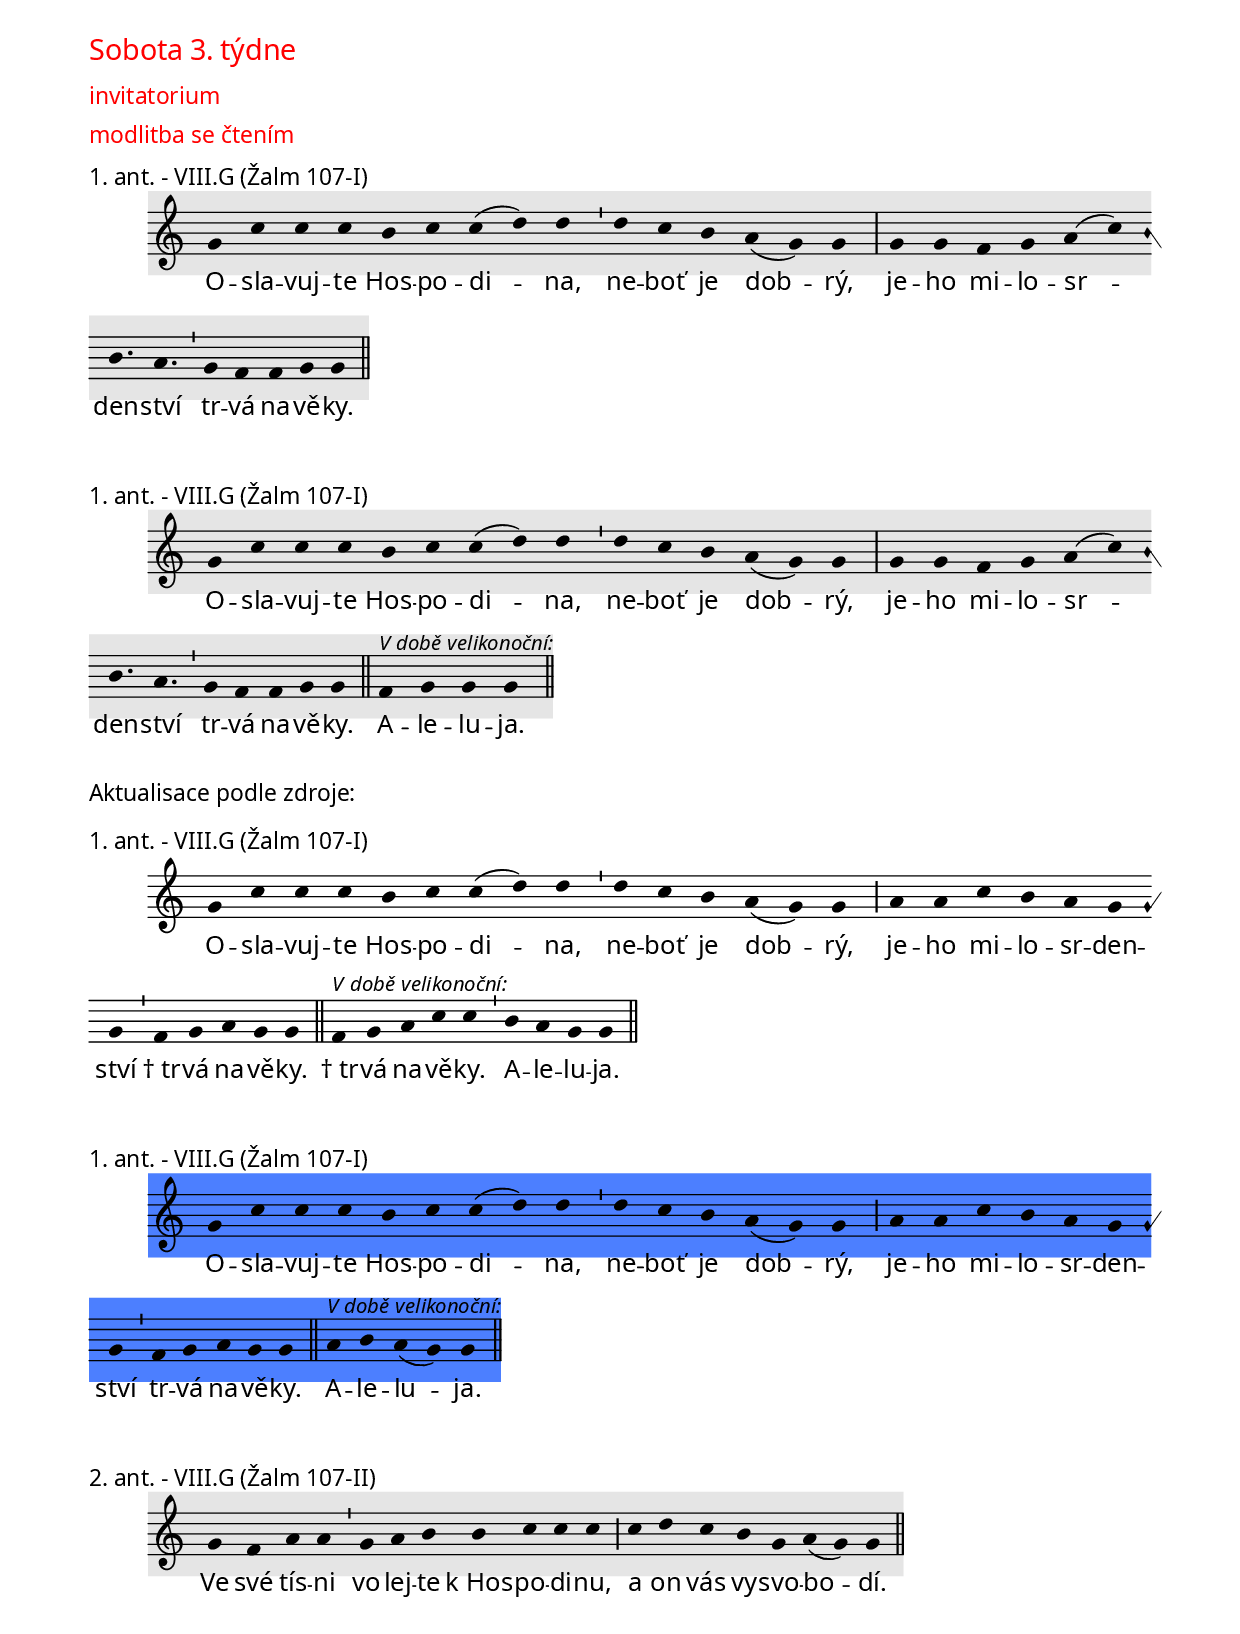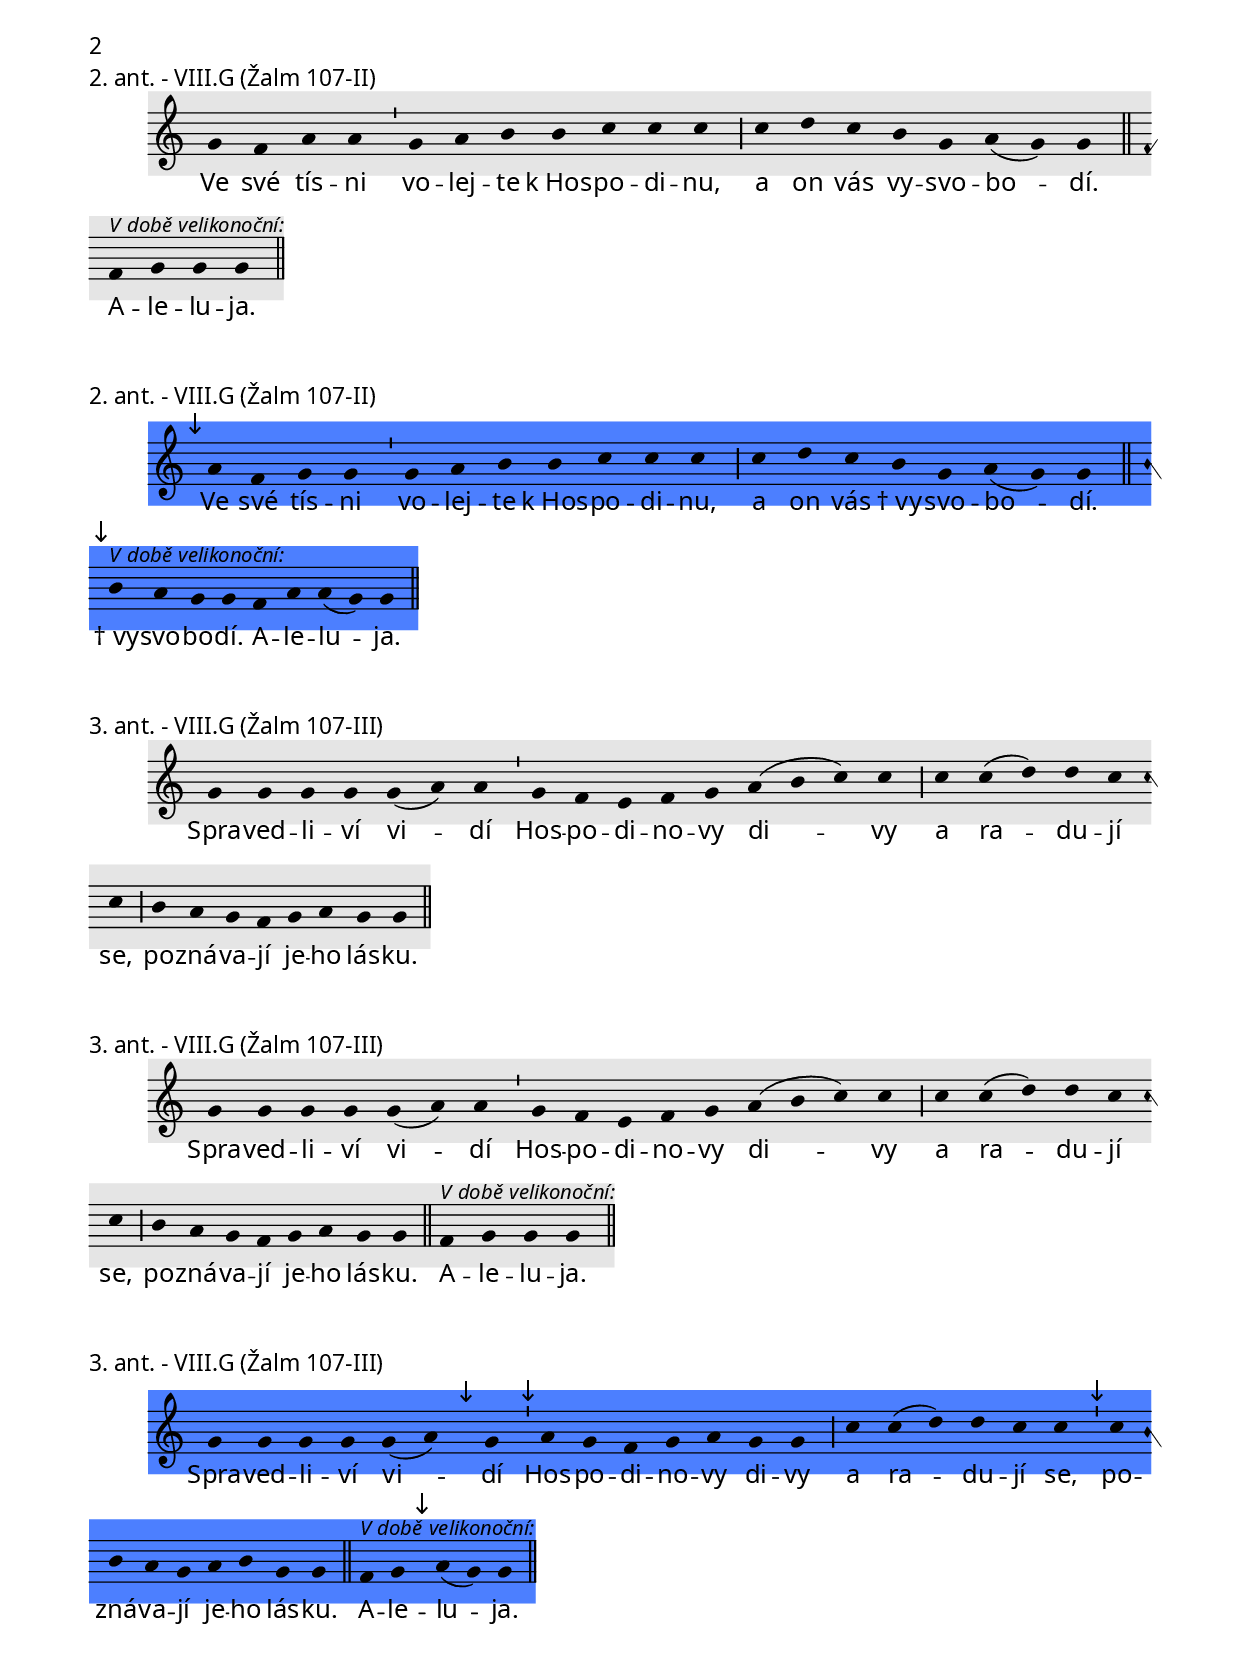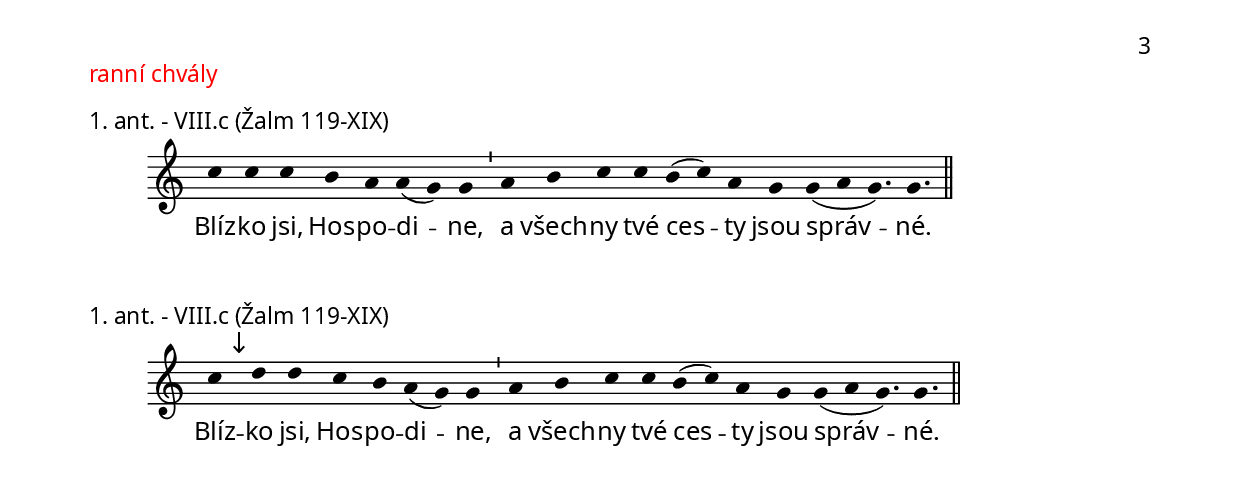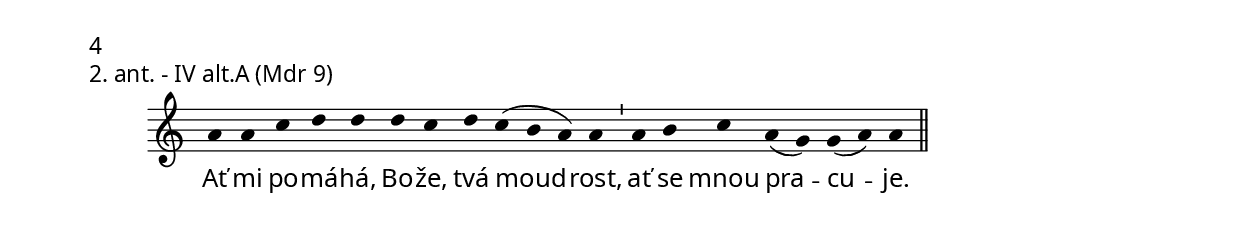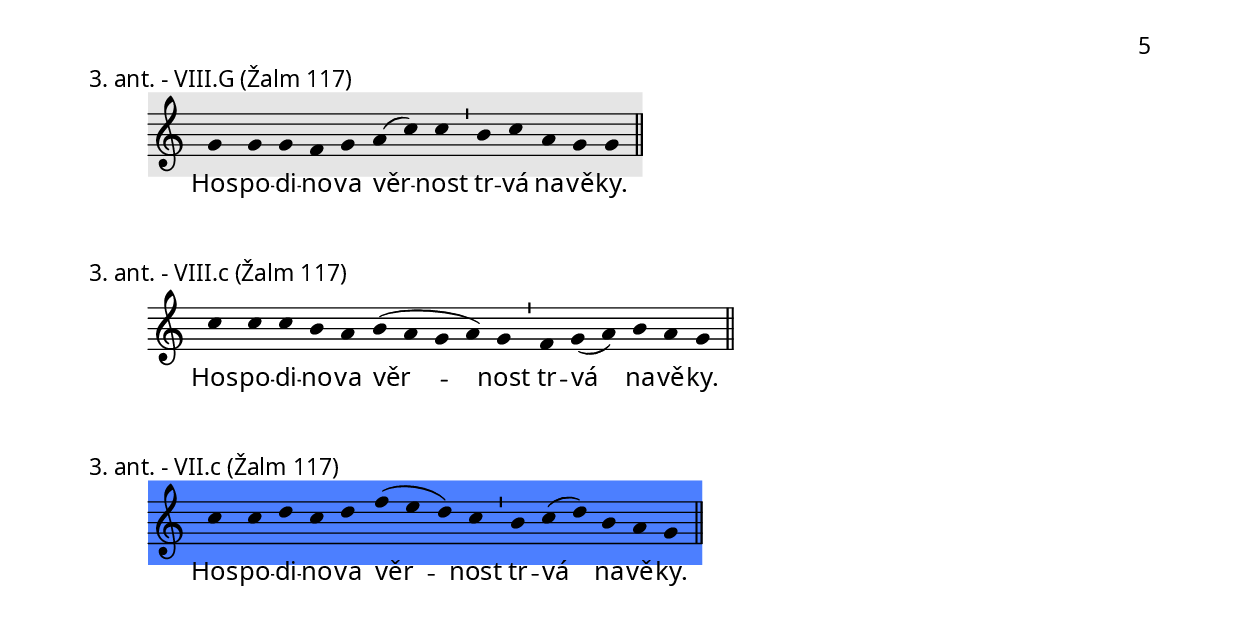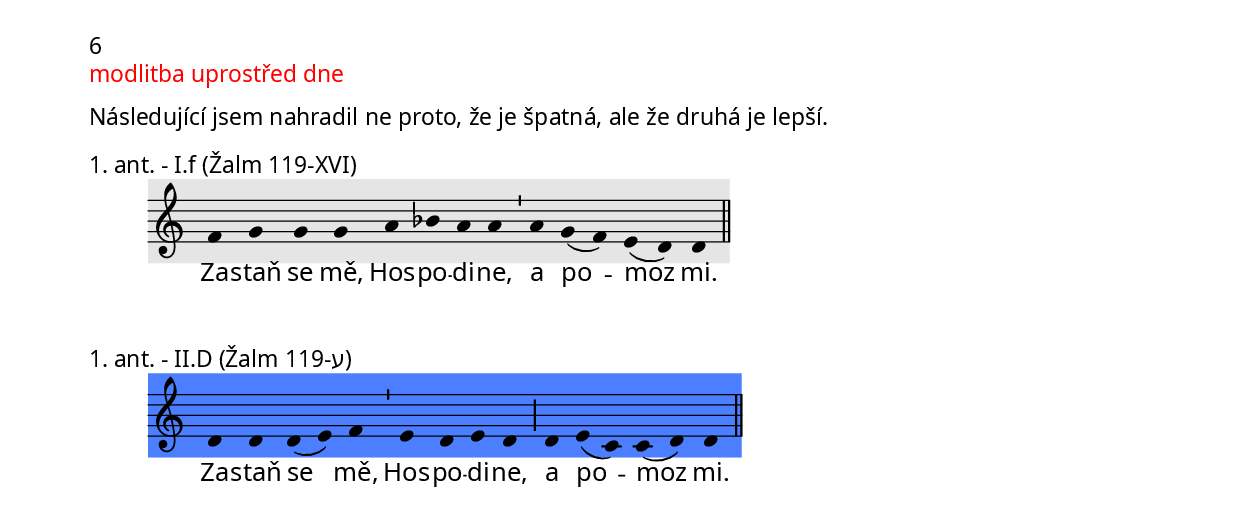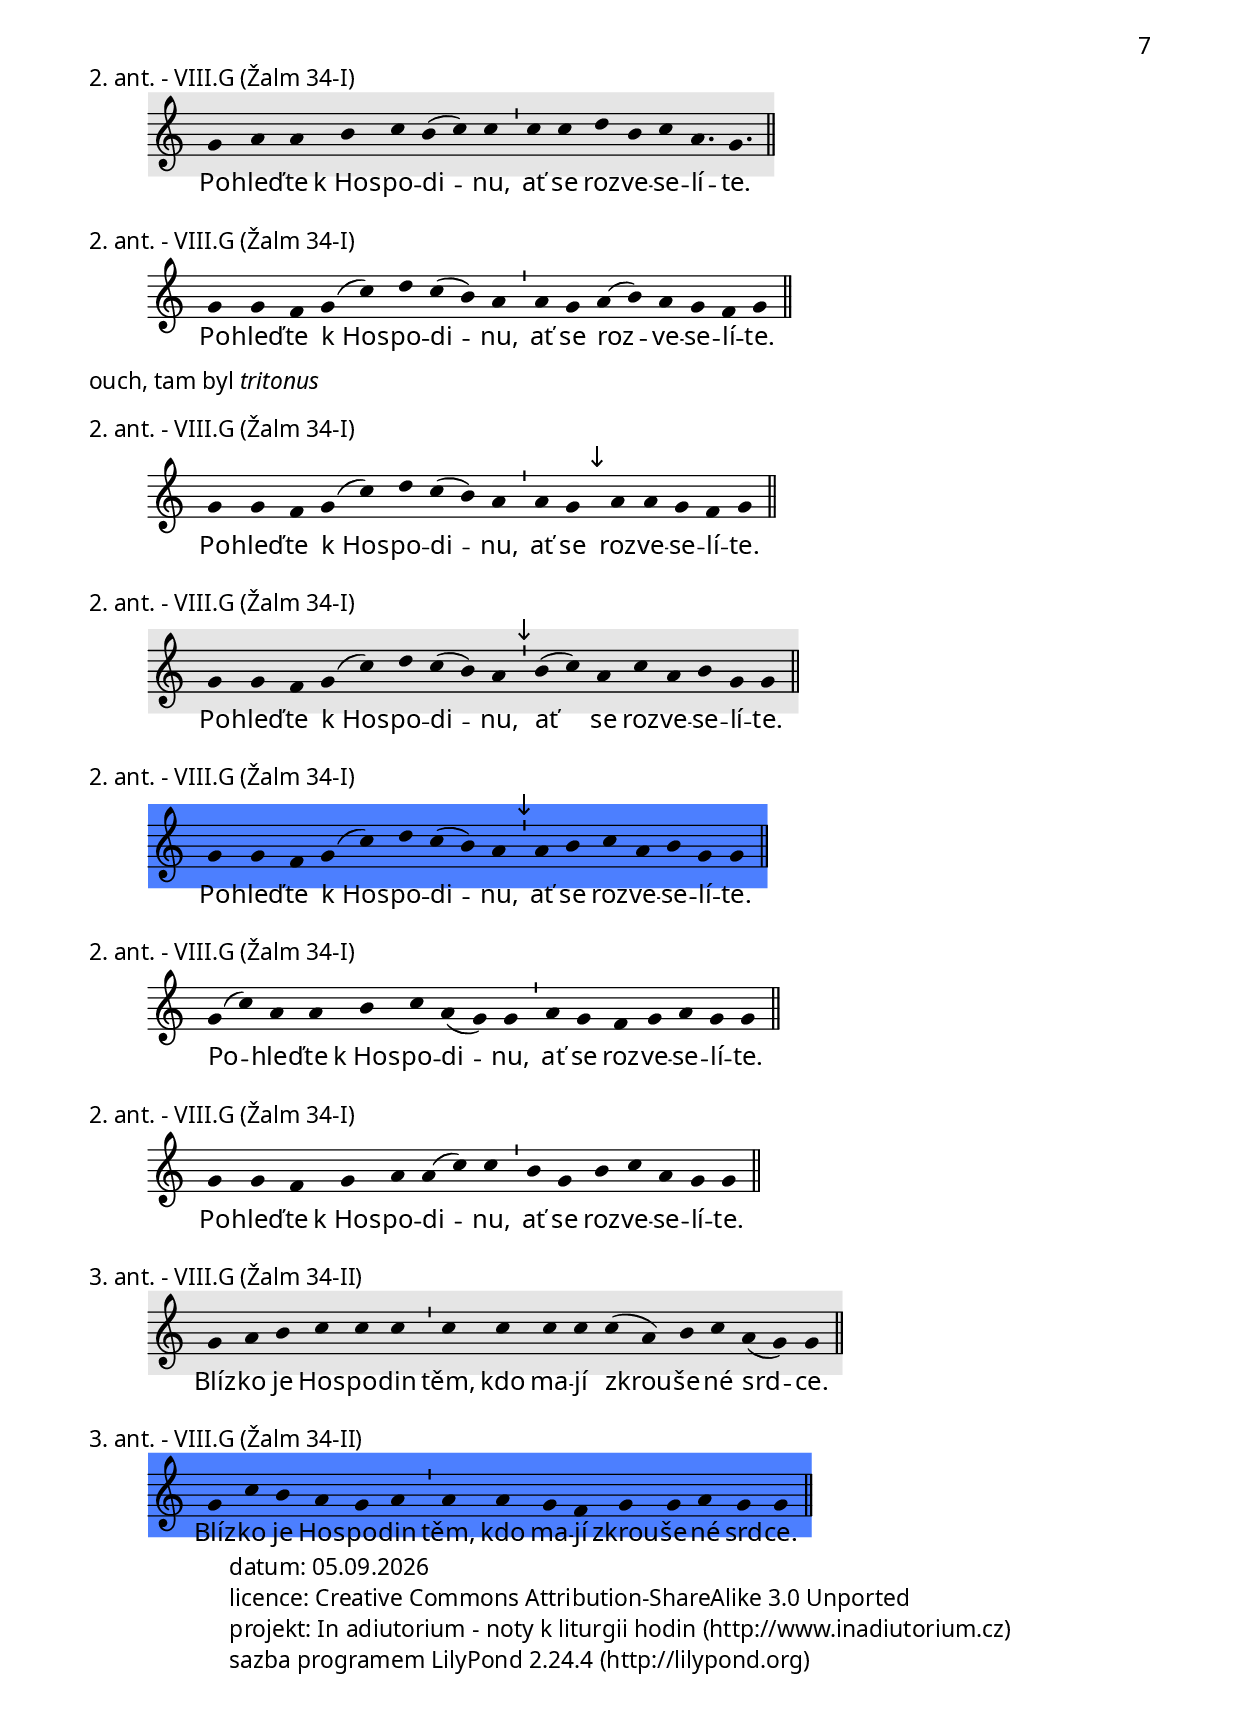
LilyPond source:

\include "../spolecne.ly"

\markup {\nadpisDen {Sobota 3. týdne}}

\markup {\nadpisHodinka {"invitatorium"}}

% \score { \tIsobotaInvitatorium }

\markup {\nadpisHodinka {"modlitba se čtením"}}

\score {
  \relative c'' {
    \zvyraznovacSedy
    \choralniRezim
    g4 c c c b c c( d) d \barMin d c b a( g) g \barMax
    g g f g a( c) b4. a \barMin g4 f f g g \barFinalis
  }
  \addlyrics {
    O -- sla -- vuj -- te Hos -- po -- di -- na,
    ne -- boť je dob -- rý,
    je -- ho mi -- lo -- sr -- den -- ství
    tr -- vá na -- vě -- ky.
  }
  \header {
    quid = "1. ant."
    modus = "VIII"
    differentia = "G"
    psalmus = "Žalm 107-I"
    id = ""
    fons = "žaltář, po 4.t., nešp., 1. ant."
    piece = \markup {\sestavTitulek}
  }
}

\score {
  \relative c'' {
    \zvyraznovacSedy
    \choralniRezim
    g4 c c c b c c( d) d \barMin d c b a( g) g \barMax
    g g f g a( c) b4. a \barMin g4 f f g g \barFinalis

    f^\rubrVelikAleluja g g g \barFinalis
  }
  \addlyrics {
    O -- sla -- vuj -- te Hos -- po -- di -- na,
    ne -- boť je dob -- rý,
    je -- ho mi -- lo -- sr -- den -- ství
    tr -- vá na -- vě -- ky.

    A -- le -- lu -- ja.
  }
  \header {
    quid = "1. ant."
    modus = "VIII"
    differentia = "G"
    psalmus = "Žalm 107-I"
    placet = "aktualisovat ze zdroje!"
    id = "mc-ant1"
    fons = "žaltář, po 4.t., nešp., 1. ant."
    fial = "antifony/tyden4_2pondeli.ly#ne-ant1?+aleluja"
    piece = \markup {\sestavTitulek}
  }
}

\markup{Aktualisace podle zdroje:}

\score {
  \relative c'' {
    \choralniRezim
    g4 c c c b c c( d) d \barMin
    d c b a( g) g \barMaior
    a a c b a g g \barMin
    f g a g g \barFinalis

    f^\rubrVelikAleluja g a c c \barMin
    b a g g \barFinalis
  }
  \addlyrics {
    O -- sla -- vuj -- te Hos -- po -- di -- na,
    ne -- boť je dob -- rý,
    je -- ho mi -- lo -- sr -- den -- ství
    \markup{\Dagger tr} -- vá na -- vě -- ky.

    \markup{\Dagger tr} -- vá na -- vě -- ky.
    A -- le -- lu -- ja.
  }
  \header {
    quid = "1. ant."
    modus = "VIII"
    differentia = "G"
    psalmus = "Žalm 107-I"
    id = "mc-ant1"
    fons = "žaltář, po 4.t., nešp., 1. ant."
    fial = "antifony/tyden4_2pondeli.ly#ne-ant1?+aleluja"
    piece = \markup {\sestavTitulek}
  }
}

\score {
  \relative c'' {
    \zvyraznovacModry
    \choralniRezim
    g4 c c c b c c( d) d \barMin
    d c b a( g) g \barMaior
    a a c b a g g \barMin
    f g a g g \barFinalis

    a^\rubrVelikAleluja b a( g) g \barFinalis
  }
  \addlyrics {
    O -- sla -- vuj -- te Hos -- po -- di -- na,
    ne -- boť je dob -- rý,
    je -- ho mi -- lo -- sr -- den -- ství
    tr -- vá na -- vě -- ky.

    A -- le -- lu -- ja.
  }
  \header {
    quid = "1. ant."
    modus = "VIII"
    differentia = "G"
    psalmus = "Žalm 107-I"
    id = "mc-ant1"
    fons = "žaltář, po 4.t., nešp., 1. ant."
    fial = "antifony/tyden4_2pondeli.ly#ne-ant1?+aleluja"
    piece = \markup {\sestavTitulek}
  }
}

\score {
  \relative c'' {
    \zvyraznovacSedy
    \choralniRezim
    g4 f a a \barMin g a b b c c c \barMaior
    c d c b g a( g) g \barFinalis
  }
  \addlyrics {
    Ve své tís -- ni vo -- lej -- te k_Hos -- po -- di -- nu,
    a on vás vy -- svo -- bo -- dí.
  }
  \header {
    quid = "2. ant."
    modus = "VIII"
    differentia = "G"
    psalmus = "Žalm 107-II"
    id = ""
    piece = \markup {\sestavTitulek}
  }
}

\score {
  \relative c'' {
    \zvyraznovacSedy
    \choralniRezim
    g4 f a a \barMin g a b b c c c \barMaior
    c d c b g a( g) g \barFinalis

    f^\rubrVelikAleluja g g g \barFinalis
  }
  \addlyrics {
    Ve své tís -- ni vo -- lej -- te k_Hos -- po -- di -- nu,
    a on vás vy -- svo -- bo -- dí.

    A -- le -- lu -- ja.
  }
  \header {
    quid = "2. ant."
    modus = "VIII"
    differentia = "G"
    psalmus = "Žalm 107-II"
    placet = "lepší aleluja"
    id = "mc-ant2"
    piece = \markup {\sestavTitulek}
  }
}

\score {
  \relative c'' {
    \zvyraznovacModry
    \choralniRezim
    \mark\sipka a f g g \barMin g a b b c c c \barMaior
    c d c
    b g a( g) g \barFinalis

    \mark\sipka b^\rubrVelikAleluja a g g f a a( g) g \barFinalis
  }
  \addlyrics {
    Ve své tís -- ni vo -- lej -- te k_Hos -- po -- di -- nu,
    a on vás
    \markup{\Dagger vy} -- svo -- bo -- dí.

    \markup{\Dagger vy} -- svo -- bo -- dí.
    A -- le -- lu -- ja.
  }
  \header {
    quid = "2. ant."
    modus = "VIII"
    differentia = "G"
    psalmus = "Žalm 107-II"
    id = "mc-ant2"
    piece = \markup {\sestavTitulek}
  }
}

\score {
  \relative c'' {
    \zvyraznovacSedy
    \choralniRezim
    g4 g g g g( a) a \barMin g f e f g a( b c) c \barMaior
    c c( d) d c c \barMaior
    b a g f g a g g \barFinalis
  }
  \addlyrics {
    Spra -- ved -- li -- ví vi -- dí
    Hos -- po -- di -- no -- vy di -- vy
    a ra -- du -- jí se,
    po -- zná -- va -- jí je -- ho lás -- ku.
  }
  \header {
    quid = "3. ant."
    modus = "VIII"
    differentia = "G"
    psalmus = "Žalm 107-III"
    id = ""
    piece = \markup {\sestavTitulek}
  }
}

\score {
  \relative c'' {
    \zvyraznovacSedy
    \choralniRezim
    g4 g g g g( a) a \barMin g f e f g a( b c) c \barMaior
    c c( d) d c c \barMaior
    b a g f g a g g \barFinalis

    f^\rubrVelikAleluja g g g \barFinalis
  }
  \addlyrics {
    Spra -- ved -- li -- ví vi -- dí
    Hos -- po -- di -- no -- vy di -- vy
    a ra -- du -- jí se,
    po -- zná -- va -- jí je -- ho lás -- ku.

    A -- le -- lu -- ja.
  }
  \header {
    quid = "3. ant."
    modus = "VIII"
    differentia = "G"
    psalmus = "Žalm 107-III"
    placet = "lepší aleluja"
    id = "mc-ant3"
    piece = \markup {\sestavTitulek}
  }
}

\score {
  \relative c'' {
    \zvyraznovacModry
    \choralniRezim
    g4 g g g g( a) \mark\sipka g \barMin
    \mark\sipka a g f g a g g \barMaior
    c c( d) d c c \barMin
    \mark\sipka c b a g a b g g \barFinalis

    f^\rubrVelikAleluja g \mark\sipka a( g) g \barFinalis
  }
  \addlyrics {
    Spra -- ved -- li -- ví vi -- dí
    Hos -- po -- di -- no -- vy di -- vy
    a ra -- du -- jí se,
    po -- zná -- va -- jí je -- ho lás -- ku.

    A -- le -- lu -- ja.
  }
  \header {
    quid = "3. ant."
    modus = "VIII"
    differentia = "G"
    psalmus = "Žalm 107-III"
    id = "mc-ant3"
    piece = \markup {\sestavTitulek}
  }
}

\pageBreak

\markup {\nadpisHodinka {"ranní chvály"}}

\score {
  \relative c'' {
    \choralniRezim
    c4 c c b a a( g) g \barMin
    a b c c b( c) a g g( a g4.) g \barFinalis
  }
  \addlyrics {
    Blíz -- ko jsi, Hos -- po -- di -- ne,
    a všech -- ny tvé ces -- ty jsou správ -- né.
  }
  \header {
    quid = "1. ant."
    modus = "VIII"
    differentia = "c"
    psalmus = "Žalm 119-XIX"
    id = "rch-ant1"
    piece = \markup {\sestavTitulek}
  }
}

\score {
  \relative c'' {
    \choralniRezim
    c4 \mark\sipka d d c b a( g) g \barMin
    a b c c b( c) a g g( a g4.) g \barFinalis
  }
  \addlyrics {
    Blíz -- ko jsi, Hos -- po -- di -- ne,
    a všech -- ny tvé ces -- ty jsou správ -- né.
  }
  \header {
    quid = "1. ant."
    modus = "VIII"
    differentia = "c"
    psalmus = "Žalm 119-XIX"
    id = "rch-ant1"
    piece = \markup {\sestavTitulek}
  }
}

\pageBreak

\score {
  \relative c'' {
    \choralniRezim
    a4 a c d d d c d c( b a) a \barMin a b c a( g) g( a) a \barFinalis
  }
  \addlyrics {
    Ať mi po -- má -- há, Bo -- že, tvá moud -- rost,
    ať se mnou pra -- cu -- je.
  }
  \header {
    quid = "2. ant."
    modus = "IV alt"
    differentia = "A"
    psalmus = "Mdr 9"
    id = "rch-ant2"
    piece = \markup {\sestavTitulek}
  }
}

\pageBreak

\score {
  \relative c'' {
    \zvyraznovacSedy
    \choralniRezim
    g4 g g f g a( c) c \barMin b c a g g \barFinalis
  }
  \addlyrics {
    Hos -- po -- di -- no -- va věr -- nost tr -- vá na -- vě -- ky.
  }
  \header {
    quid = "3. ant."
    modus = "VIII"
    differentia = "G"
    psalmus = "Žalm 117"
    id = "rch-ant3"
    piece = \markup {\sestavTitulek}
  }
}

\score {
  \relative c'' {
    \choralniRezim
    c4 c c b a b( a g a) g \barMin
    f g( a) b a g \barFinalis
  }
  \addlyrics {
    Hos -- po -- di -- no -- va věr -- nost
    tr -- vá na -- vě -- ky.
  }
  \header {
    quid = "3. ant."
    modus = "VIII"
    differentia = "c"
    psalmus = "Žalm 117"
    id = "rch-ant3"
    piece = \markup {\sestavTitulek}
  }
}

\score {
  \relative c'' {
    \zvyraznovacModry
    \choralniRezim
    c4 c d c d f( e d) c \barMin
    b c( d) b a g \barFinalis
  }
  \addlyrics {
    Hos -- po -- di -- no -- va věr -- nost
    tr -- vá na -- vě -- ky.
  }
  \header {
    quid = "3. ant."
    modus = "VII"
    differentia = "c"
    psalmus = "Žalm 117"
    id = "rch-ant3"
    piece = \markup {\sestavTitulek}
  }
}

\pageBreak

% \score { \tIsobotaAntBenedictus }

\markup {\nadpisHodinka {"modlitba uprostřed dne"}}

\markup{Následující jsem nahradil ne proto, že je špatná, ale že druhá je lepší.}

\score {
  \relative c' {
    \zvyraznovacSedy
    \choralniRezim
    f4 g g g a bes a a \barMin a g( f) e( d) d \barFinalis
  }
  \addlyrics {
    Za -- staň se mě, Hos -- po -- di -- ne, a po -- moz mi.
  }
  \header {
    quid = "1. ant."
    modus = "I"
    differentia = "f"
    psalmus = "Žalm 119-XVI"
    id = "up-ant1"
    piece = \markup {\sestavTitulek}
  }
}

\score {
  \relative c' {
    \zvyraznovacModry
    \choralniRezim
    d4 d d( e) f \barMin e d e d \barMaior
    d e( c) c( d) d \barFinalis
  }
  \addlyrics {
    Za -- staň se mě, Hos -- po -- di -- ne,
    a po -- moz mi.
  }
  \header {
    quid = "1. ant."
    modus = "II"
    differentia = "D"
    psalmus = "Žalm 119-ע"
    id = "up-ant1"
    piece = \markup {\sestavTitulek}
  }
}

\pageBreak

\score {
  \relative c'' {
    \zvyraznovacSedy
    \choralniRezim
    g4 a a b c b( c) c \barMin c c d b c a4. g \barFinalis
  }
  \addlyrics {
    Po -- hleď -- te k_Hos -- po -- di -- nu, ať se roz -- ve -- se -- lí -- te.
  }
  \header {
    quid = "2. ant."
    modus = "VIII"
    differentia = "G"
    psalmus = "Žalm 34-I"
    id = "up-ant2"
    piece = \markup {\sestavTitulek}
  }
}

\score {
  \relative c'' {
    \choralniRezim
    g4 g f g( c) d c( b) a \barMin
    a g a( b) a g f g \barFinalis
  }
  \addlyrics {
    Po -- hleď -- te k_Hos -- po -- di -- nu,
    ať se roz -- ve -- se -- lí -- te.
  }
  \header {
    quid = "2. ant."
    modus = "VIII"
    differentia = "G"
    psalmus = "Žalm 34-I"
    id = "up-ant2"
    piece = \markup {\sestavTitulek}
  }
}

\markup{ouch, tam byl \italic{tritonus}}

\score {
  \relative c'' {
    \choralniRezim
    g4 g f g( c) d c( b) a \barMin
    a g \mark\sipka a a g f g \barFinalis
  }
  \addlyrics {
    Po -- hleď -- te k_Hos -- po -- di -- nu,
    ať se roz -- ve -- se -- lí -- te.
  }
  \header {
    quid = "2. ant."
    modus = "VIII"
    differentia = "G"
    psalmus = "Žalm 34-I"
    id = "up-ant2"
    piece = \markup {\sestavTitulek}
  }
}

\score {
  \relative c'' {
    \zvyraznovacSedy
    \choralniRezim
    g4 g f g( c) d c( b) a \barMin
    \mark\sipka b( c) a c a b g g \barFinalis
  }
  \addlyrics {
    Po -- hleď -- te k_Hos -- po -- di -- nu,
    ať se roz -- ve -- se -- lí -- te.
  }
  \header {
    quid = "2. ant."
    modus = "VIII"
    differentia = "G"
    psalmus = "Žalm 34-I"
    id = "up-ant2"
    piece = \markup {\sestavTitulek}
  }
}

\score {
  \relative c'' {
    \zvyraznovacModry
    \choralniRezim
    g4 g f g( c) d c( b) a \barMin
    \mark\sipka a b c a b g g \barFinalis
  }
  \addlyrics {
    Po -- hleď -- te k_Hos -- po -- di -- nu,
    ať se roz -- ve -- se -- lí -- te.
  }
  \header {
    quid = "2. ant."
    modus = "VIII"
    differentia = "G"
    psalmus = "Žalm 34-I"
    id = "up-ant2"
    piece = \markup {\sestavTitulek}
  }
}

\score {
  \relative c'' {
    \choralniRezim
    g4( c) a a b c a( g) g \barMin
    a g f g a g g \barFinalis
  }
  \addlyrics {
    Po -- hleď -- te k_Hos -- po -- di -- nu,
    ať se roz -- ve -- se -- lí -- te.
  }
  \header {
    quid = "2. ant."
    modus = "VIII"
    differentia = "G"
    psalmus = "Žalm 34-I"
    id = "up-ant2"
    piece = \markup {\sestavTitulek}
  }
}

\score {
  \relative c'' {
    \choralniRezim
    g4 g f g a a( c) c \barMin
    b g b c a g g \barFinalis
  }
  \addlyrics {
    Po -- hleď -- te k_Hos -- po -- di -- nu,
    ať se roz -- ve -- se -- lí -- te.
  }
  \header {
    quid = "2. ant."
    modus = "VIII"
    differentia = "G"
    psalmus = "Žalm 34-I"
    id = "up-ant2"
    piece = \markup {\sestavTitulek}
  }
}

\score {
  \relative c'' {
    \zvyraznovacSedy
    \choralniRezim
    g4 a b c c c \barMin c c c c c( a) b c a( g) g \barFinalis
  }
  \addlyrics {
    Blíz -- ko je Hos -- po -- din těm, kdo ma -- jí zkrou -- še -- né srd -- ce.
  }
  \header {
    quid = "3. ant."
    modus = "VIII"
    differentia = "G"
    psalmus = "Žalm 34-II"
    id = "up-ant3"
    piece = \markup {\sestavTitulek}
  }
}

\score {
  \relative c'' {
    \zvyraznovacModry
    \choralniRezim
    g c b a g a \barMin
    a a g f g g a g g \barFinalis
  }
  \addlyrics {
    Blíz -- ko je Hos -- po -- din
    těm, kdo ma -- jí zkrou -- še -- né srd -- ce.
  }
  \header {
    quid = "3. ant."
    modus = "VIII"
    differentia = "G"
    psalmus = "Žalm 34-II"
    id = "up-ant3"
    piece = \markup {\sestavTitulek}
  }
}